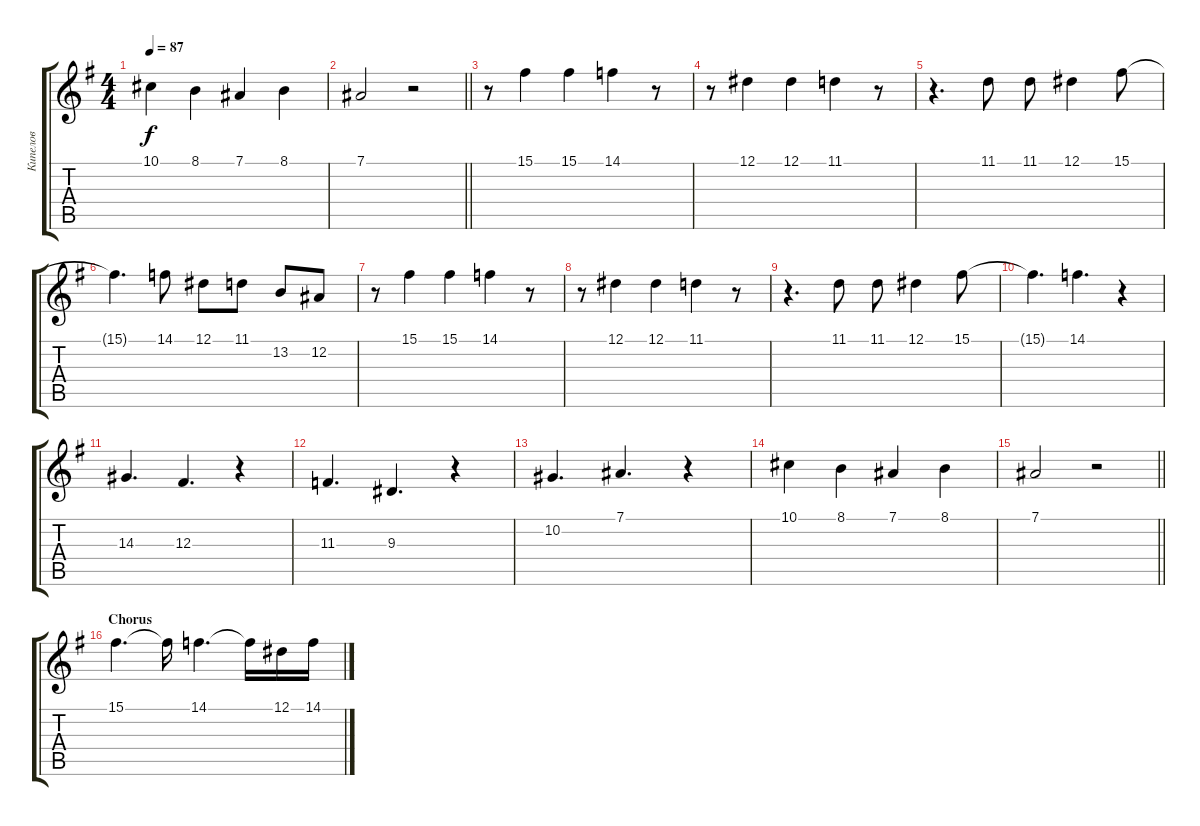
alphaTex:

\track ("Кипелов" "Кипелов") {instrument electricgrandpiano}
\staff {score tabs}
\tuning (Eb4 Bb3 Gb3 Db3 Ab2 Eb2) {hide}
\ts (4 4)
\tempo 87
\clef g2
\ks g
10.1.4{dy f} 8.1.4 7.1.4 8.1.4 |
\barLineRight lightlight
7.1.2 r.2 |
r.8 15.1.4 15.1.4 14.1.4 r.8 |
r.8 12.1.4 12.1.4 11.1.4 r.8 |
r.4{d} 11.1.8 11.1.8 12.1.4 15.1.8 |
15.1{t}.4{d} 14.1.8 12.1.8 11.1.8 13.2.8 12.2.8 |
r.8 15.1.4 15.1.4 14.1.4 r.8 |
r.8 12.1.4 12.1.4 11.1.4 r.8 |
r.4{d} 11.1.8 11.1.8 12.1.4 15.1.8 |
15.1{t}.4{d} 14.1.4{d} r.4 |
14.3.4{d} 12.3.4{d} r.4 |
11.3.4{d} 9.3.4{d} r.4 |
10.2.4{d} 7.1.4{d} r.4 |
10.1.4 8.1.4 7.1.4 8.1.4 |
\barLineRight lightlight
7.1.2 r.2 |
\section ("" "Chorus")
15.1.4{d} 15.1{t}.16 14.1.4{d} 14.1{t}.16 12.1.16 14.1.16
